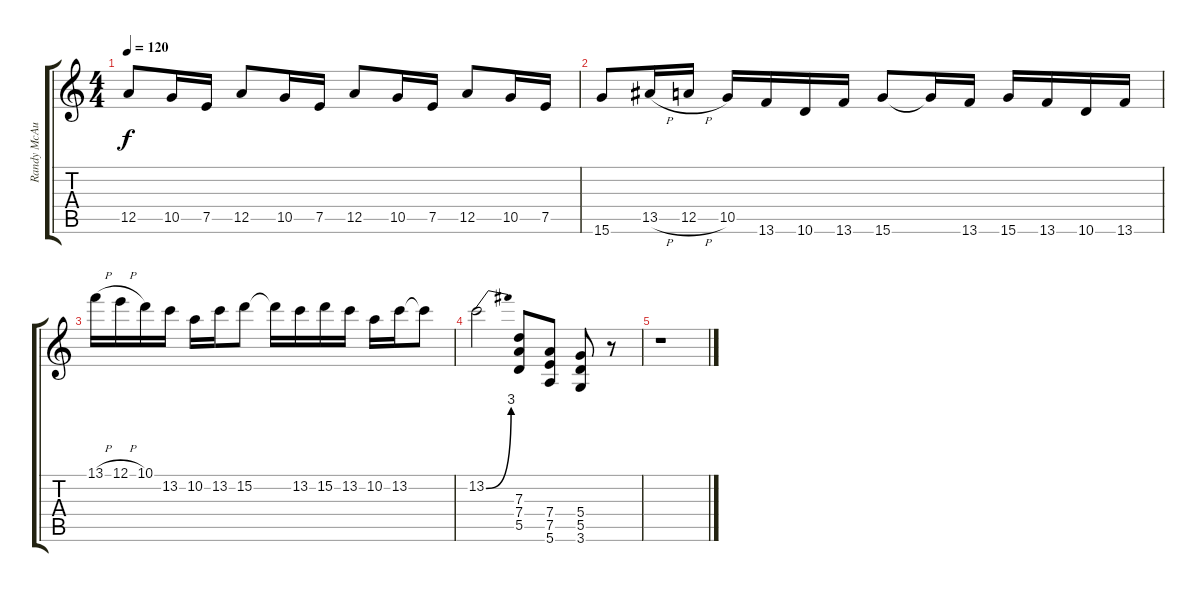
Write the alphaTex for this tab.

\track ("Randy McAuliffe (Solo Guitar)" "Randy McAu") {instrument overdrivenguitar}
\staff {score tabs}
\tuning (E4 B3 G3 D3 A2 E2) {hide}
\ts (4 4)
\tempo 120
\clef g2
\ks c
12.5.8{dy f} 10.5.16 7.5.16 12.5.8 10.5.16 7.5.16 12.5.8 10.5.16 7.5.16 12.5.8 10.5.16 7.5.16 |
15.6.8 13.5{h}.16 12.5{h}.16 10.5.16 13.6.16 10.6.16 13.6.16 15.6.8 15.6{t}.16 13.6.16 15.6.16 13.6.16 10.6.16 13.6.16 |
13.1{h}.16 12.1{h}.16 10.1.16 13.2.16 10.2.16 13.2.16 15.2.8 15.2{t}.16 13.2.16 15.2.16 13.2.16 10.2.16 13.2.16 13.2{t}.8 |
13.2{be (bend 0 0 60 12)}.2 (7.3 7.4 5.5).8 (7.4 7.5 5.6).8 (5.4 5.5 3.6).8 r.8 |
r.1
